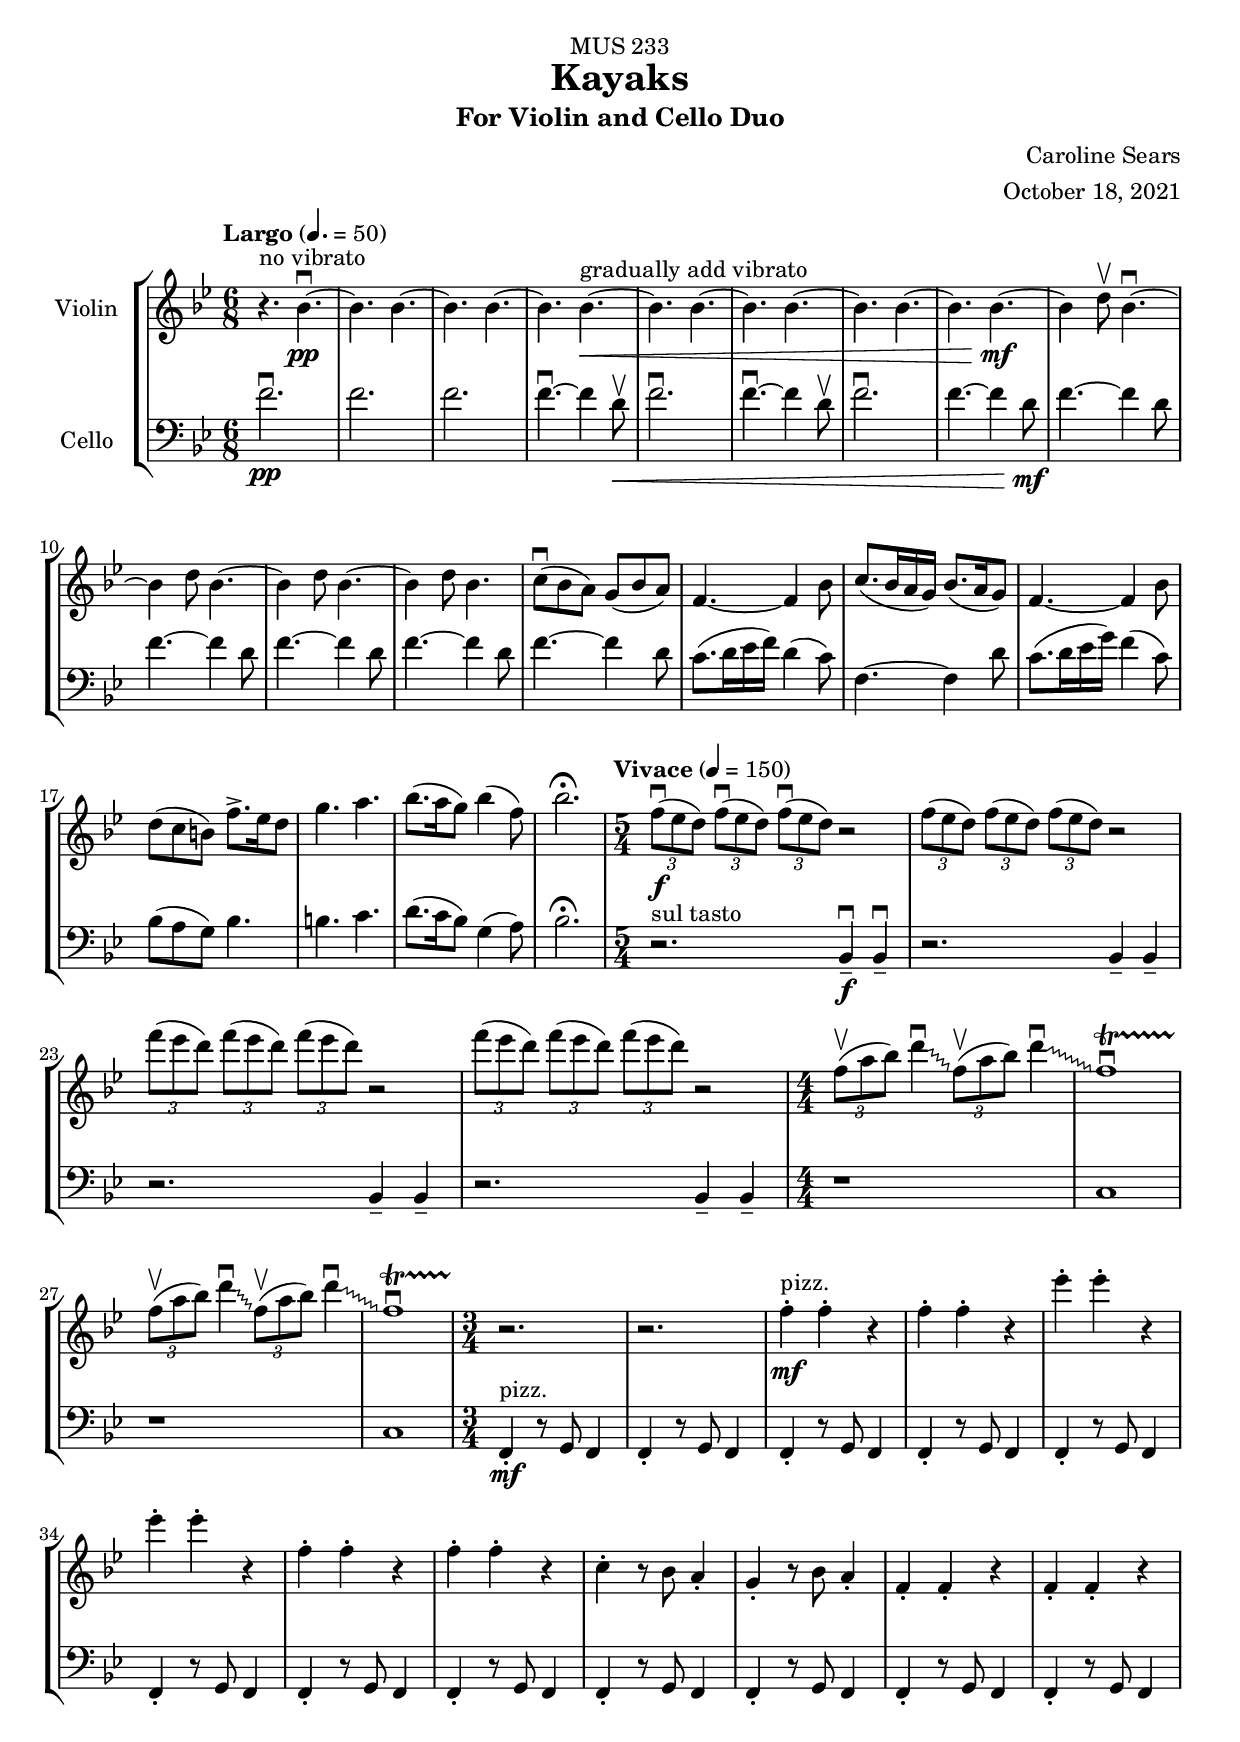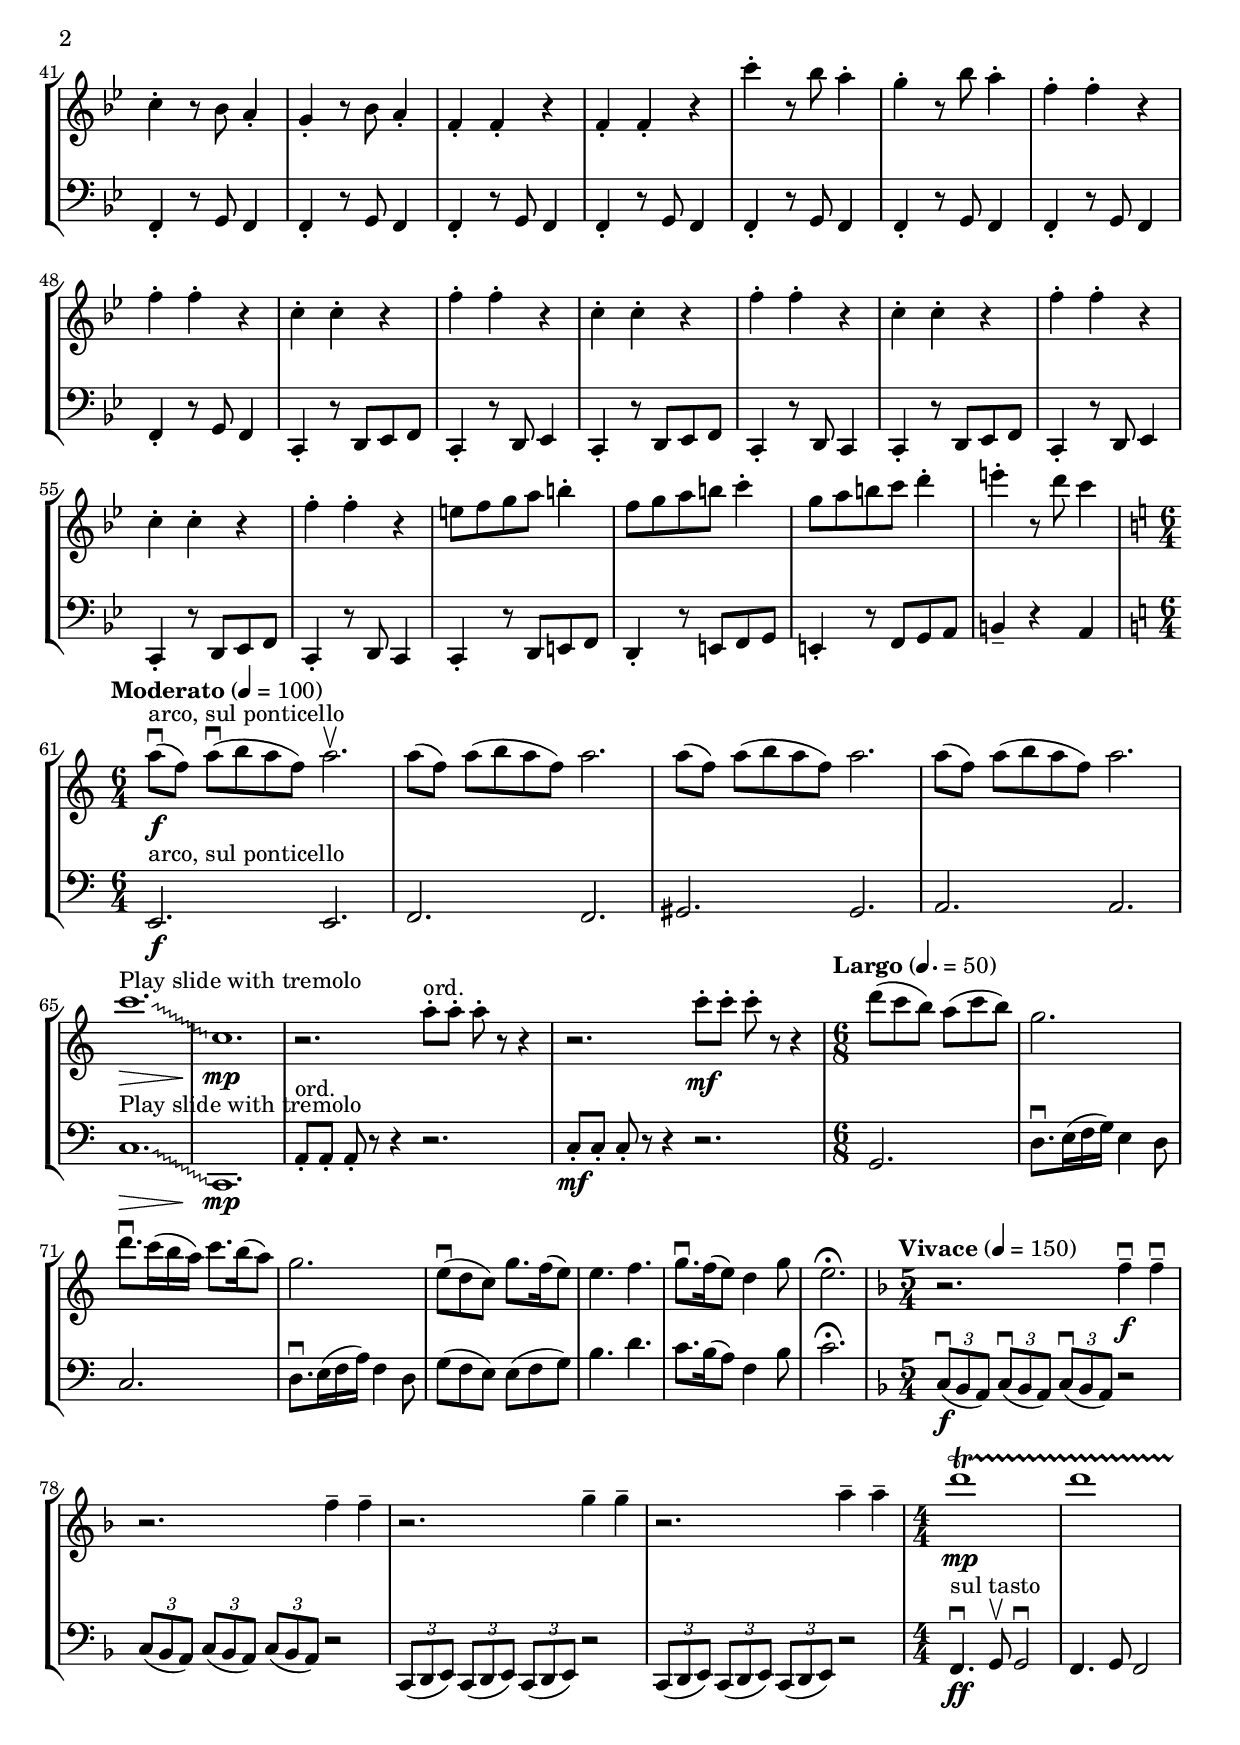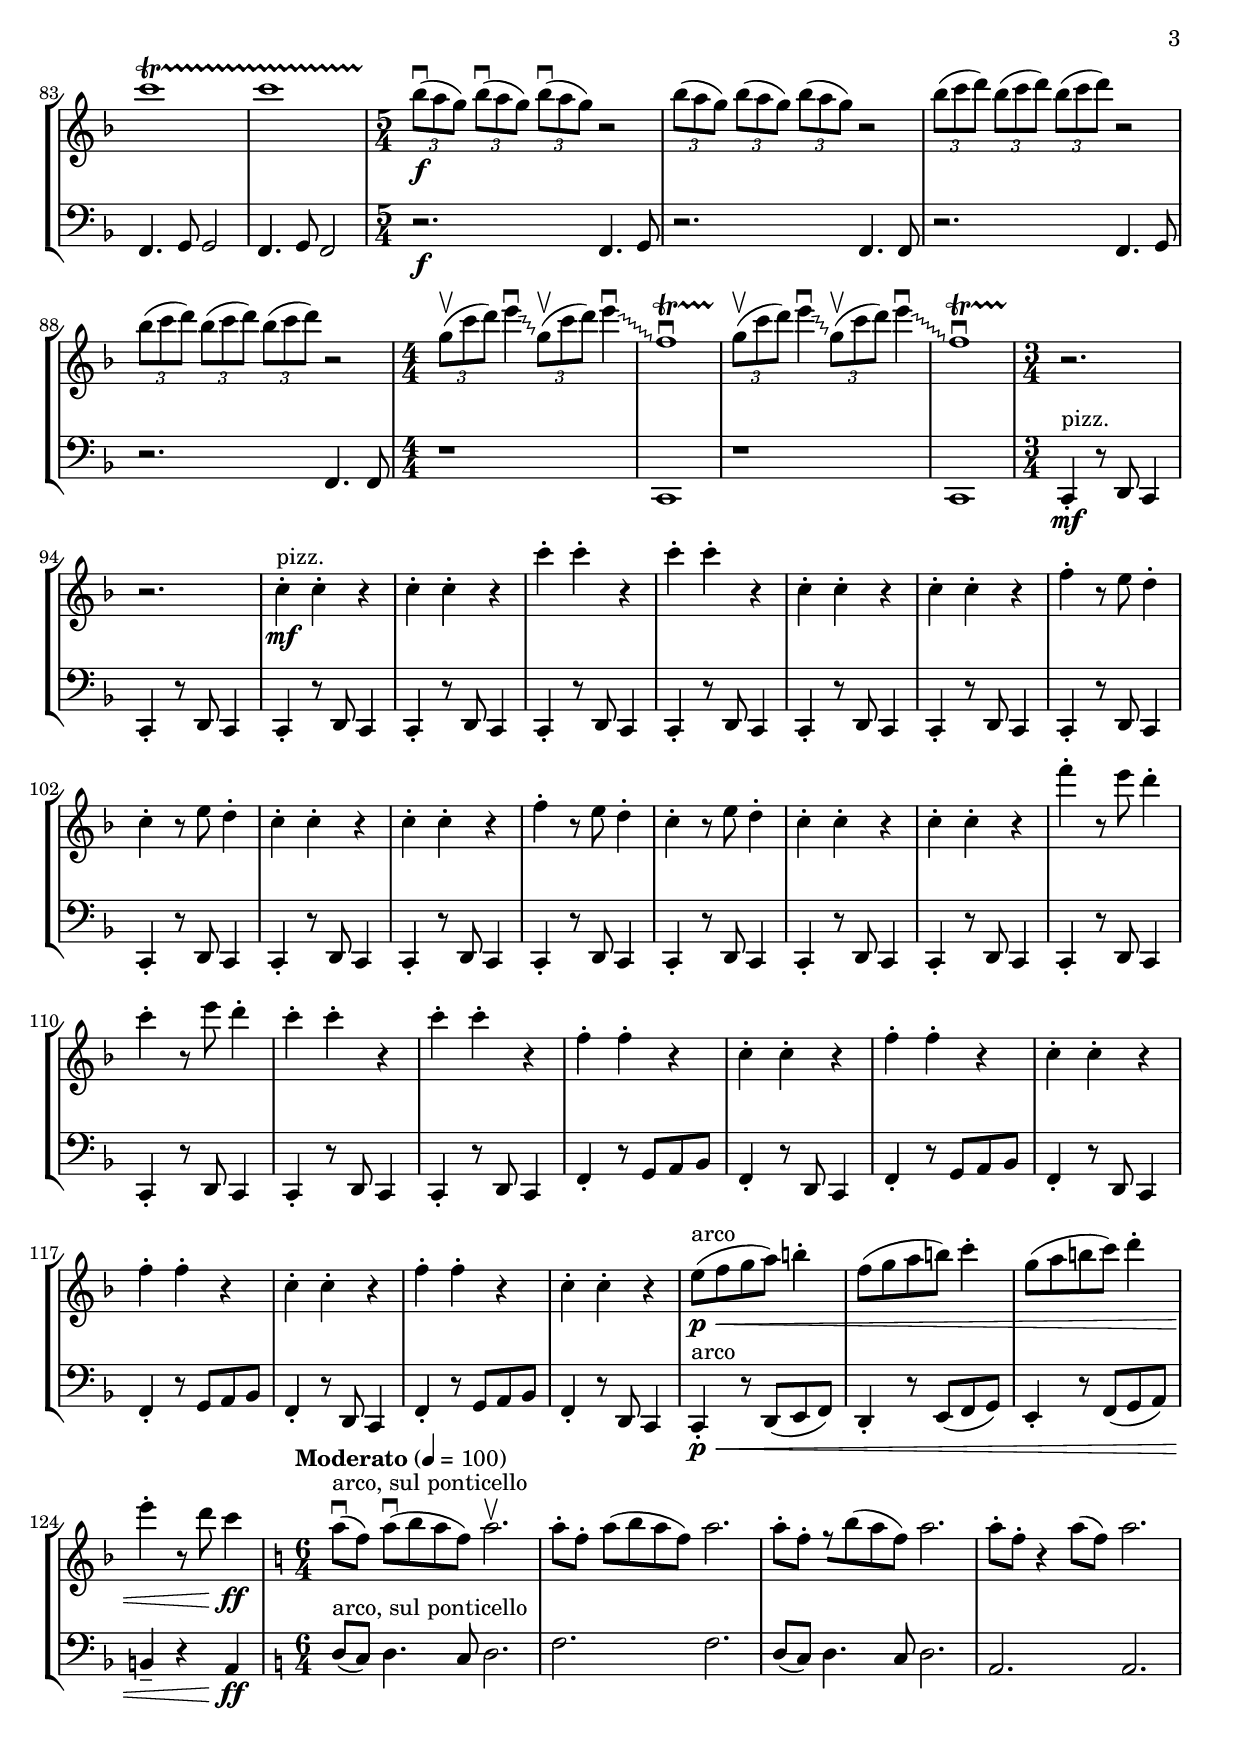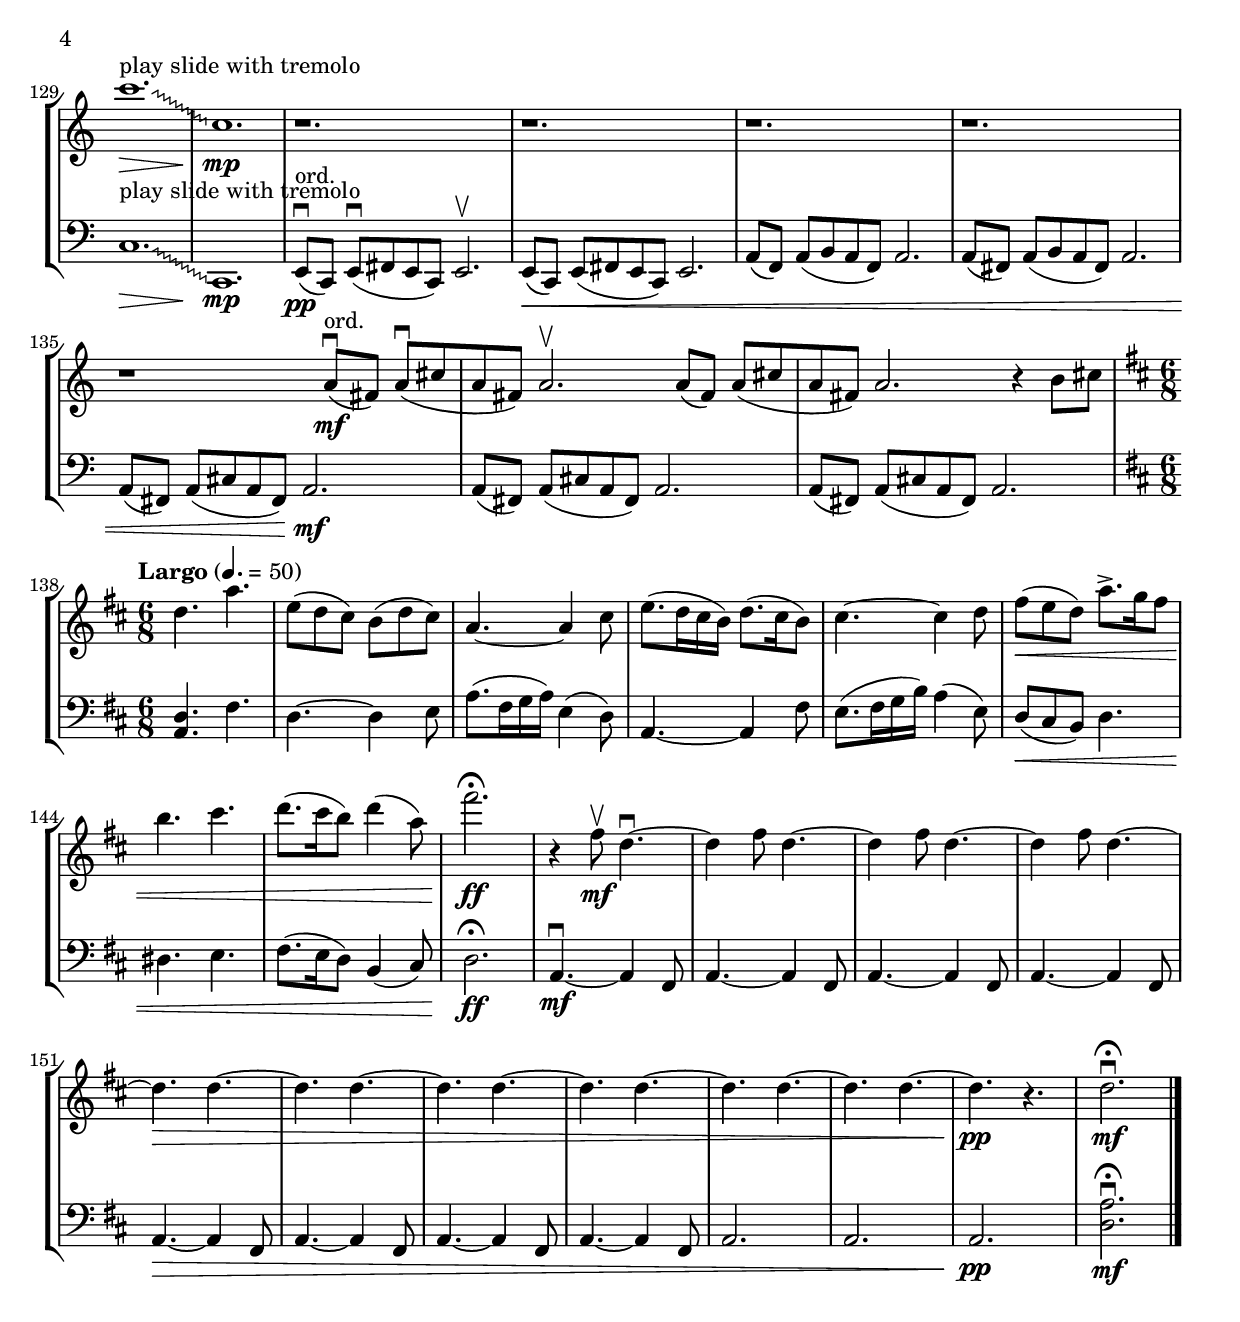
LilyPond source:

\header {
    title = "Kayaks"
    subtitle = "For Violin and Cello Duo"
    dedication = "MUS 233"
    composer = "Caroline Sears"
    arranger = "October 18, 2021"

      % The following fields are centered at the bottom
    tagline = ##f


} %make this composition feel like a journey
\score {
% violin code
  \new StaffGroup <<
    \new Staff \with { instrumentName = "Violin" }
      \relative c'' {
      %A section
      \time 6/8
      \key bes \major
      \tempo "Largo" 4. = 50
      %bars1-8
       r4.^\markup "no vibrato" bes4.\downbow~\pp| bes4. bes4.~| bes4. bes~| bes bes~\<^\markup "gradually add vibrato"|
       bes4. bes4.~| bes4. bes~| bes4. bes4.~| bes bes~\!\mf |
       %bars 9-16
       bes4 d8\upbow bes4.\downbow~|bes4 d8 bes4.~|bes4 d8 bes4.~ |bes4 d8 bes4.|
       c8\downbow (bes a) g (bes a) | f4.~f4 bes8| c8. (bes16 a g) bes8. (a16 g8) | f4.~f4 bes8|
       %bars 17-20
       d8 (c b) f'8.\accent ees16 d8 | g4. a4. | bes8. (a16 g8) bes4 (f8) | bes2.\fermata
      %%%%%%%%%%%%%%%%%%%%%%%%%%%%%
      %B Section
      \tempo "Vivace" 4 = 150
      \time 5/4
      %bars 21-24
      \tuplet 3/2 {f8\downbow\f (ees d)} \tuplet 3/2 {f\downbow (ees d)}  \tuplet 3/2 {f\downbow (ees d)} r2 |
      \tuplet 3/2 {f8 (ees d)} \tuplet 3/2 {f (ees d)}  \tuplet 3/2 {f (ees d)} r2 |
      \tuplet 3/2 {f'8 (ees d)} \tuplet 3/2 {f (ees d)}  \tuplet 3/2 {f (ees d)} r2 |
      \tuplet 3/2 {f8 (ees d)} \tuplet 3/2 {f (ees d)}  \tuplet 3/2 {f (ees d)} r2 |
      % bars 25-28
      \numericTimeSignature \time 4/4
      \override Glissando.style = #'zigzag
      \tuplet 3/2 {f,8\upbow (a bes)} d4\downbow\glissando \tuplet 3/2 {f,8\upbow (a bes)} d4\downbow\glissando 
      f,1\downbow\startTrillSpan|
      \tuplet 3/2 {f8\stopTrillSpan\upbow (a bes)} d4\downbow\glissando \tuplet 3/2 {f,8\upbow (a bes)} d4\downbow\glissando 
      f,1\downbow\startTrillSpan|
      %%%%%%%%%%%%%%%%%%%%%%%%%%%%%%%%
        % C Section
      %bars 29-32
      \time 3/4
      r2.\stopTrillSpan | r | f4^"pizz."\staccato\mf f\staccato r |f4\staccato f\staccato r |
      %bars 33-36
      ees'\staccato ees\staccato r| ees\staccato ees\staccato r| f,4\staccato f\staccato r |f4\staccato f\staccato r |
      %bars 37-40
      c\staccato r8 bes a4\staccato | g\staccato r8 bes a4\staccato |f4\staccato f\staccato r |f4\staccato f\staccato r |
      %bars 41-44
      c'\staccato r8 bes a4\staccato | g\staccato r8 bes a4\staccato |f4\staccato f\staccato r |f4\staccato f\staccato r |
      %bars 45-48
      c''\staccato r8 bes a4\staccato | g\staccato r8 bes a4\staccato |f4\staccato f\staccato r |f4\staccato f\staccato r |
      %bars 49-52
      c4\staccato c\staccato r |f4\staccato f\staccato r |c4\staccato c\staccato r |f4\staccato f\staccato r |
      %bars 49-52
      c4\staccato c\staccato r |f4\staccato f\staccato r |c4\staccato c\staccato r |f4\staccato f\staccato r |
      %bars 57-60
      e8 f g a b4\staccato |f8 g a b c4\staccato |g8 a b c d4\staccato | e4\staccato r8 d c4 |
      %%%%%%%%%%%%%%%%%%%%%%%%%%%%%%%%%
      %D Section
      \time 6/4
      \key a \minor
      \tempo "Moderato" 4 = 100
      %bars 61- 64
      a8^"arco, sul ponticello"\downbow\f [(f)] a\downbow [(b a f)] a2.\upbow |a8 [(f)] a [(b a f)] a2. | 
      a8 [(f)] a [(b a f)] a2. |a8 [(f)] a [(b a f)] a2. |
      %bars 65-68
       c1.\glissando^\markup "Play slide with tremolo"\> | c,\!\mp |
        r2. a'8\staccato^\markup "ord." [a\staccato] a\staccato r8 r4 |
        r2. c8\staccato\mf [c\staccato] c\staccato r8 r4 |
      %bars 69-72
      \time 6/8
       \tempo "Largo" 4. = 50
      d8 (c b) a (c b)| g2.| d'8.\downbow c16 (b a) c8. b16 (a8)| g2. | e8\downbow (d c) g'8. f16 (e8)| e4. f |g8.\downbow f16 (e8) d4 g8 |e2.\fermata |
     %%%%%%%%%%%%%%%%%%%%%%%%%%%%%%%%%%%%%
      %B' Section 
      %bars 73-76
       \key f \major
       \time 5/4
       \tempo "Vivace" 4 =150
      r2. f4\tenuto\downbow\f f4\downbow\tenuto |r2. f4\tenuto f4\tenuto |
      r2. g4\tenuto g4\tenuto |r2. a4\tenuto a4\tenuto |
      %bars 77-80
      \time 4/4
      d1\startTrillSpan\mp | d1 | c1 | c1 |
      %bars 81-84
      \time 5/4
      \tuplet 3/2 {bes8\stopTrillSpan\downbow\f(a g)} \tuplet 3/2 {bes\downbow (a g)}  \tuplet 3/2 {bes\downbow (a g)} r2 |
      \tuplet 3/2 {bes8(a g)} \tuplet 3/2 {bes8(a g)}  \tuplet 3/2 {bes8(a g)} r2 |
      \tuplet 3/2 {bes8(c d)} \tuplet 3/2 {bes8(c d)}  \tuplet 3/2 {bes8(c d)} r2 |
      \tuplet 3/2 {bes8(c d)} \tuplet 3/2 {bes8(c d)}  \tuplet 3/2 {bes8(c d)} r2 |
      %bars 85-88
      \time 4/4
      \tuplet 3/2 {g,8\upbow (c d)} e4\downbow\glissando \tuplet 3/2 {g,8\upbow (c d)} e4\downbow\glissando 
      f,1\downbow\startTrillSpan|
      \tuplet 3/2 {g8\stopTrillSpan\upbow (c d)} e4\downbow\glissando \tuplet 3/2 {g,8\upbow (c d)} e4\downbow\glissando 
      f,1\downbow\startTrillSpan|
      %%%%%%%%%%%%%%%%%%%%%%%%
      %C' Section
      \time 3/4
      %Bars 89-92
      r2.\stopTrillSpan | r | c4^"pizz."\staccato\mf c\staccato r |c4\staccato c\staccato r |
      %bars 93-96
      c'\staccato c\staccato r| c\staccato c\staccato r| c,4\staccato c\staccato r |c4\staccato c\staccato r |
      %bars 97-100
      f\staccato r8 e d4\staccato | c\staccato r8 e d4\staccato |c4\staccato c\staccato r |c4\staccato c\staccato r |
      %bars 101-104
      f\staccato r8 e d4\staccato | c\staccato r8 e d4\staccato |c4\staccato c\staccato r |c4\staccato c\staccato r |
      %bars 105-108
      f'\staccato r8 e d4\staccato | c\staccato r8 e d4\staccato |c4\staccato c\staccato r |c4\staccato c\staccato r |
      %bars 109-112
      f,4\staccato f\staccato r |c4\staccato c\staccato r |f4\staccato f\staccato r |c4\staccato c\staccato r |
      %bars 113-116
      f4\staccato f\staccato r |c4\staccato c\staccato r |f4\staccato f\staccato r |c4\staccato c\staccato r |
      %bars 117-120
      e8^"arco"\p\< (f g a) b4\staccato |f8 (g a b) c4\staccato |g8 (a b c) d4\staccato | e4\staccato r8 d c4\!\ff |
      %%%%%%%%%%%%%%%%%%%%%%%%%%
      %D' Section (climax)
      \time 6/4
      \key a \minor
      \tempo "Moderato" 4 = 100
      %bars 121-124
      a8^"arco, sul ponticello"\downbow [(f)] a\downbow [(b a f)] a2.\upbow |
      a8\staccato [f\staccato] a [(b a f)] a2. | 
      a8\staccato [f\staccato] r [b (a f)] a2. |
      a8\staccato [f\staccato] r4  a8 (f) a2. |
      %bars 125-128
       c1.\glissando^\markup "play slide with tremolo"\> | c,\!\mp | 
      %bars 129-132
      r1. |r |r |r |
      %bars 132-135
      r1 a8^"ord."\mf\downbow ([fis]) a\downbow [(cis |
      a fis)] a2.\upbow a8 ([fis]) a [(cis |
       a fis)] a2. r4 b8 cis |
       \key d \major
       \time 6/8
       \tempo "Largo" 4. = 50
       d4. a' |
       %bars 136-139
       e8 (d cis) b (d cis) |a4.~a4 cis8 | e8. (d16 cis b) d8. (cis16 b8) | cis4.~cis4 d8 |
       %bars 140-143
       fis8\< (e d) a'8.\accent g16 fis8 | b4. cis4. | d8. (cis16 b8) d4 (a8) | fis'2.\!\ff\fermata
      %%%%%%%%%%%%%%%%%
      %Outro
      %bars 144-147
      r4 fis,8\upbow\mf d4.\downbow~|d4 fis8 d4.~ |d4 fis8 d4.~ |d4 fis8 d4.~ |
      %bars 148-151
      d4.\> d4.~| d4. d~|d4. d4.~| d4. d~|
      %bars 152-155
      d4. d4.~| d4. d~|d4.\!\pp r4.|d2.\mf\fermata\downbow \bar "|."
      }
    


%cello code
    \new Staff \with { instrumentName = "Cello" }
      \relative c' { 
      \clef "bass"
      %A section
      \time 6/8
      \key bes \major
      \tempo "Largo" 4. = 50
      %bars 1-8
      f2.\downbow\pp |f |f |f4.\downbow~f4 d8\upbow\< |
      f2.\downbow|f4.\downbow~f4 d8\upbow |f2.\downbow|f4.~f4 d8\!\mf |
      %bars 9-16
      f4.~f4 d8 |f4.~f4 d8 |f4.~f4 d8 |f4.~f4 d8 |
      f4.~f4 d8 | c8. (d16 ees16 f) d4 (c8) |f,4.~f4 d'8 |c8. (d16 ees16 g) f4 (c8) |
      %bars 17-20
      bes8 (a g) bes4. | b4. c4. | d8. (c16 bes8) g4 (a8) |bes2.\fermata|
      %%%%%%%%%%%%%%%%%%%%%%%%%%%%%%%%%%
      %B section
      \tempo "Vivace" 4 = 150
      \time 5/4
      %bars 21-24
      r2.^\markup"sul tasto" bes,4 \tenuto\downbow\f bes4\downbow\tenuto |r2. bes4\tenuto bes4\tenuto |
      r2. bes4\tenuto bes4\tenuto |r2. bes4\tenuto bes4\tenuto |
      %bars 25-28
      \numericTimeSignature \time 4/4
      r1|c1|r1|c1
      %%%%%%%%%%%%%%%%%%%%%%%%%%%%%%%%%%%
      %C Section
      \time 3/4
      %bars 29-32
      f,4\staccato^"pizz."\mf r8 g f4 |f4\staccato r8 g f4 |f4\staccato r8 g f4 |f4\staccato r8 g f4 |
      %bars 33-36
      f4\staccato r8 g f4 |f4\staccato r8 g f4 |f4\staccato r8 g f4 |f4\staccato r8 g f4 |
      %bars 37-40
      f4\staccato r8 g f4 |f4\staccato r8 g f4 |f4\staccato r8 g f4 |f4\staccato r8 g f4 |
      %bars 41-44
      f4\staccato r8 g f4 |f4\staccato r8 g f4 |f4\staccato r8 g f4 |f4\staccato r8 g f4 |
      %bars 45-48
      f4\staccato r8 g f4 |f4\staccato r8 g f4 |f4\staccato r8 g f4 |f4\staccato r8 g f4 |
      %bars 49-52
      c4\staccato r8 d8 ees f|c4\staccato r8 d ees4 | c4\staccato r8 d8 ees f|c4\staccato r8 d c4 |
      %bars 53-56
      c4\staccato r8 d8 ees f|c4\staccato r8 d ees4 | c4\staccato r8 d8 ees f|c4\staccato r8 d c4 |   
      %bars 57-60
       c4\staccato r8 d8 e f| d4\staccato r8 e f g|  e4\staccato r8 f8 g a | b4\tenuto r4 a |
      %%%%%%%%%%%%%%%%%%%%%%%%%%%%%%%%%%
      %D Section (tense)
      \time 6/4
      \key a \minor
      \tempo "Moderato" 4 = 100
      %bars 61-64
      e2.^"arco, sul ponticello"\f e2. | f2. f2. | gis2. gis2. | a a |
      %bars 65-68
      \override Glissando.style = #'zigzag
      c1.\glissando^\markup "Play slide with tremolo"\> | c,\!\mp |
       a'8\staccato^\markup "ord." [a8\staccato] a8\staccato r8 r4 r2. |
       c8\staccato\mf [c8\staccato] c8\staccato r8 r4 r2. |
       %bars 69-72
      \time 6/8
      \tempo "Largo"4. = 50
       g2. | d'8.\downbow e16 (f g) e4 d8 | c2. | d8.\downbow e16 (f a) f4 d8 | g8 (f e) e (f g)| b4. d | c8. b16 (a8) f4 b8 |c2.\fermata |
       %%%%%%%%%%%%%%%%%%%%
       %B' Section 
       %bars 73-76
       \key f \major
       \time 5/4
       \tempo "Vivace" 4 =150
       \tuplet 3/2 {c,8\downbow\f (bes a)} \tuplet 3/2 {c\downbow (bes a)}  \tuplet 3/2 {c\downbow (bes a)} r2 |
       \tuplet 3/2 {c8(bes a)} \tuplet 3/2 {c (bes a)}  \tuplet 3/2 {c (bes a)} r2 |
       \tuplet 3/2 {c,8 (d e)} \tuplet 3/2 {c (d e)}  \tuplet 3/2 {c (d e)} r2 |
       \tuplet 3/2 {c8 (d e)} \tuplet 3/2 {c (d e)}  \tuplet 3/2 {c(d e)} r2 |
      %bars 77-80
      \time 4/4
       f4.^\markup"sul tasto" \downbow\ff g8\upbow g2\downbow | f4. g8 f2 | f4. g8 g2 | f4. g8 f2 |
       %bars 81-84
      \time 5/4
      r2.\f f4. g8 | r2. f4. f8 |r2. f4. g8 |r2. f4. f8 |
      %bars 85-88
      \time 4/4
      r1|c1|r1|c1
      %%%%%%%%%%%%%%%%%%%%%%%%
      %C' Section
      \time 3/4
      %Bars 89-92
      c4\staccato^"pizz."\mf r8 d c4 |c4\staccato r8 d c4 |c4\staccato r8 d c4 |c4\staccato r8 d c4 |
      %bars 93-96
      c4\staccato r8 d c4 |c4\staccato r8 d c4 |c4\staccato r8 d c4 |c4\staccato r8 d c4 |
      %bars 97-100
      c4\staccato r8 d c4 |c4\staccato r8 d c4 |c4\staccato r8 d c4 |c4\staccato r8 d c4 |
      %bars 101-104
      c4\staccato r8 d c4 |c4\staccato r8 d c4 |c4\staccato r8 d c4 |c4\staccato r8 d c4 |
      %bars 105-108
      c4\staccato r8 d c4 |c4\staccato r8 d c4 |c4\staccato r8 d c4 |c4\staccato r8 d c4 |
      %bars 109-112
      f4\staccato r8 g8 a bes|f4\staccato r8 d c4 | f4\staccato r8 g8 a bes|f4\staccato r8 d c4 |
      %bars 113-116
      f4\staccato r8 g8 a bes|f4\staccato r8 d c4 | f4\staccato r8 g8 a bes|f4\staccato r8 d c4 |  
      %bars 117-120
       c4\staccato^"arco"\p\< r8 d8 (e f)| d4\staccato r8 e (f g)|  e4\staccato r8 f8 (g a) | b4\tenuto r4 a\!\ff
       %%%%%%%%%%%%%%%%%%%%%%%%
      %D' Section (climax)
      \time 6/4
      \key a \minor
      \tempo "Moderato" 4 = 100
      %bars 121-124
      d8^"arco, sul ponticello" (c) d4. c8 d2. | f2. f2. |d8(c) d4. c8 d2. | a a |
      %bars 125-128
      c1.\glissando^\markup "play slide with tremolo"\> | c,\!\mp | 
      %bars 129-131
      e8^"ord."\downbow\pp [(c)] e\downbow [(fis e c)] e2.\upbow |
      e8\< [(c)] e[(fis e c)] e2. |
      a8 [(f)] a [(b a f)] a2. | 
      a8 [(fis)] a [(b a fis)] a2. | 
      %bars 132-135
      a8 [(fis)] a [(cis a fis)] a2.\!\mf | 
      a8 [(fis)] a [(cis a fis)] a2. | 
      a8 [(fis)] a [(cis a fis)] a2. | 
      \key d \major
      \time 6/8
      \tempo "Largo" 4. = 50
      <d a>4. fis |
      %bars 136-139
      d4.~d4 e8 | a8. (fis16 g16 a) e4 (d8) |a4.~a4 fis'8 |e8. (fis16 g16 b) a4 (e8) |
      %bars 140-143
      d8\< (cis b) d4. | dis4. e4. | fis8. (e16 d8) b4 (cis8) |d2.\!\ff\fermata|
      %%%%%%%%%%%%%%%%%
      %Outro
      %bars 144-147
      a4.\downbow\mf~a4 fis8 | a4.~a4 fis8 |a4.~a4 fis8 |a4.~a4 fis8 |
      %bars 148-151
      |a4.\>~a4 fis8| a4.~a4 fis8| a4.~a4 fis8| a4.~a4 fis8 |
      %bars 152-155
      a2. |a |a\!\pp |<d a'>\mf\downbow\fermata \bar "|."
      }
  >>
  \layout { }
  \midi { }
}
